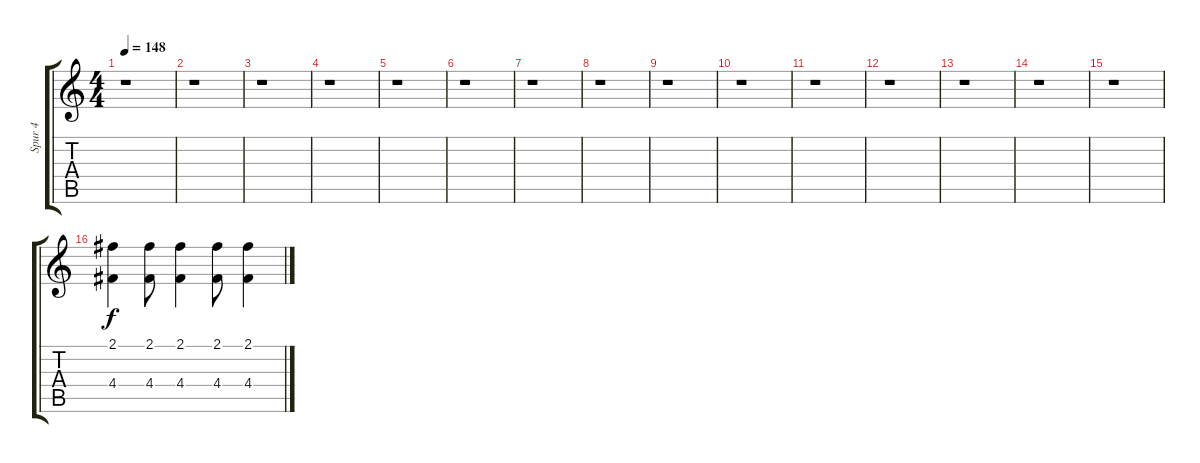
\track ("Spur 4" "Spur 4") {instrument distortionguitar}
\staff {score tabs}
\tuning (E4 B3 G3 D3 A2 E2) {hide}
\ts (4 4)
\tempo 148
\clef g2
\ks c
r.1{dy f} |
r.1 |
r.1 |
r.1 |
r.1 |
r.1 |
r.1 |
r.1 |
r.1 |
r.1 |
r.1 |
r.1 |
r.1 |
r.1 |
r.1 |
(2.1 4.4).4 (2.1 4.4).8 (2.1 4.4).4 (2.1 4.4).8 (2.1 4.4).4
